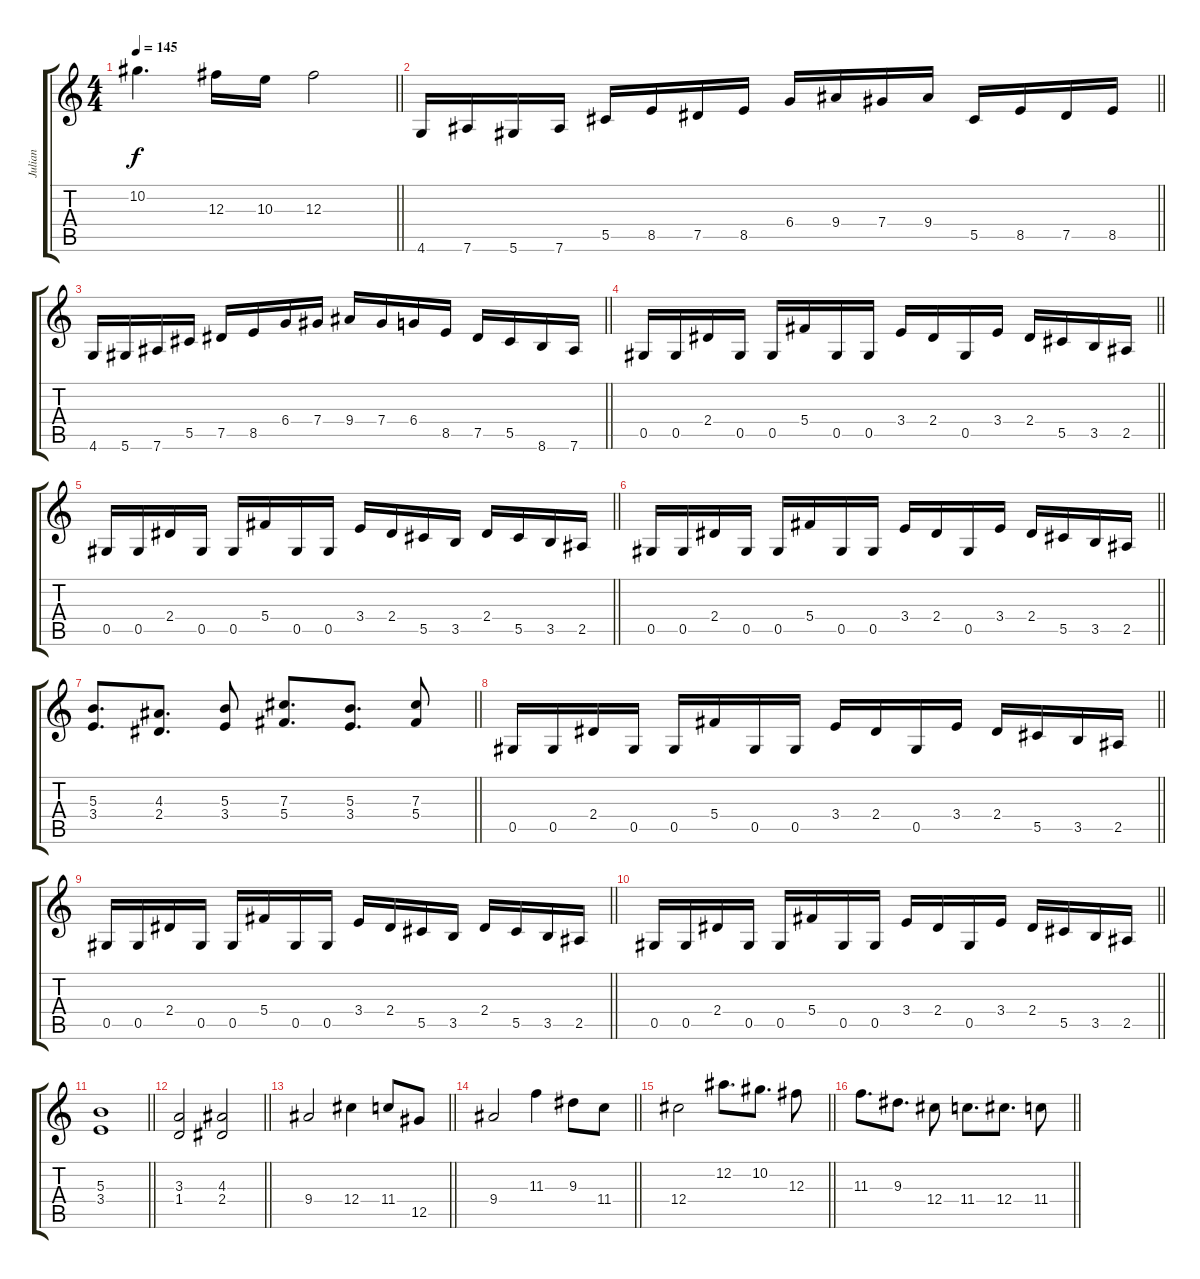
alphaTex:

\track ("Julian" "Julian") {instrument distortionguitar}
\staff {score tabs}
\tuning (Eb4 Bb3 Gb3 Db3 Ab2 Eb2) {hide}
\ts (4 4)
\tempo 145
\clef g2
\barLineRight lightlight
\ks c
10.2.4{d dy f} 12.3.16 10.3.16 12.3.2 |
\barLineRight lightlight
4.6.16 7.6.16 5.6.16 7.6.16 5.5.16 8.5.16 7.5.16 8.5.16 6.4.16 9.4.16 7.4.16 9.4.16 5.5.16 8.5.16 7.5.16 8.5.16 |
\barLineRight lightlight
4.6.16 5.6.16 7.6.16 5.5.16 7.5.16 8.5.16 6.4.16 7.4.16 9.4.16 7.4.16 6.4.16 8.5.16 7.5.16 5.5.16 8.6.16 7.6.16 |
\section ("" "")
\barLineRight lightlight
0.5.16 0.5.16 2.4.16 0.5.16 0.5.16 5.4.16 0.5.16 0.5.16 3.4.16 2.4.16 0.5.16 3.4.16 2.4.16 5.5.16 3.5.16 2.5.16 |
\barLineRight lightlight
0.5.16 0.5.16 2.4.16 0.5.16 0.5.16 5.4.16 0.5.16 0.5.16 3.4.16 2.4.16 5.5.16 3.5.16 2.4.16 5.5.16 3.5.16 2.5.16 |
\barLineRight lightlight
0.5.16 0.5.16 2.4.16 0.5.16 0.5.16 5.4.16 0.5.16 0.5.16 3.4.16 2.4.16 0.5.16 3.4.16 2.4.16 5.5.16 3.5.16 2.5.16 |
\barLineRight lightlight
(5.3 3.4).8{d} (4.3 2.4).8{d} (5.3 3.4).8 (7.3 5.4).8{d} (5.3 3.4).8{d} (7.3 5.4).8 |
\barLineRight lightlight
0.5.16 0.5.16 2.4.16 0.5.16 0.5.16 5.4.16 0.5.16 0.5.16 3.4.16 2.4.16 0.5.16 3.4.16 2.4.16 5.5.16 3.5.16 2.5.16 |
\barLineRight lightlight
0.5.16 0.5.16 2.4.16 0.5.16 0.5.16 5.4.16 0.5.16 0.5.16 3.4.16 2.4.16 5.5.16 3.5.16 2.4.16 5.5.16 3.5.16 2.5.16 |
\barLineRight lightlight
0.5.16 0.5.16 2.4.16 0.5.16 0.5.16 5.4.16 0.5.16 0.5.16 3.4.16 2.4.16 0.5.16 3.4.16 2.4.16 5.5.16 3.5.16 2.5.16 |
\barLineRight lightlight
(5.3 3.4).1 |
\barLineRight lightlight
(3.3 1.4).2 (4.3 2.4).2 |
\section ("" "")
\barLineRight lightlight
9.4.2 12.4.4 11.4.8 12.5.8 |
\barLineRight lightlight
9.4.2 11.3.4 9.3.8 11.4.8 |
\barLineRight lightlight
12.4.2 12.2.8{d} 10.2.8{d} 12.3.8 |
\barLineRight lightlight
11.3.8{d} 9.3.8{d} 12.4.8 11.4.8{d} 12.4.8{d} 11.4.8
